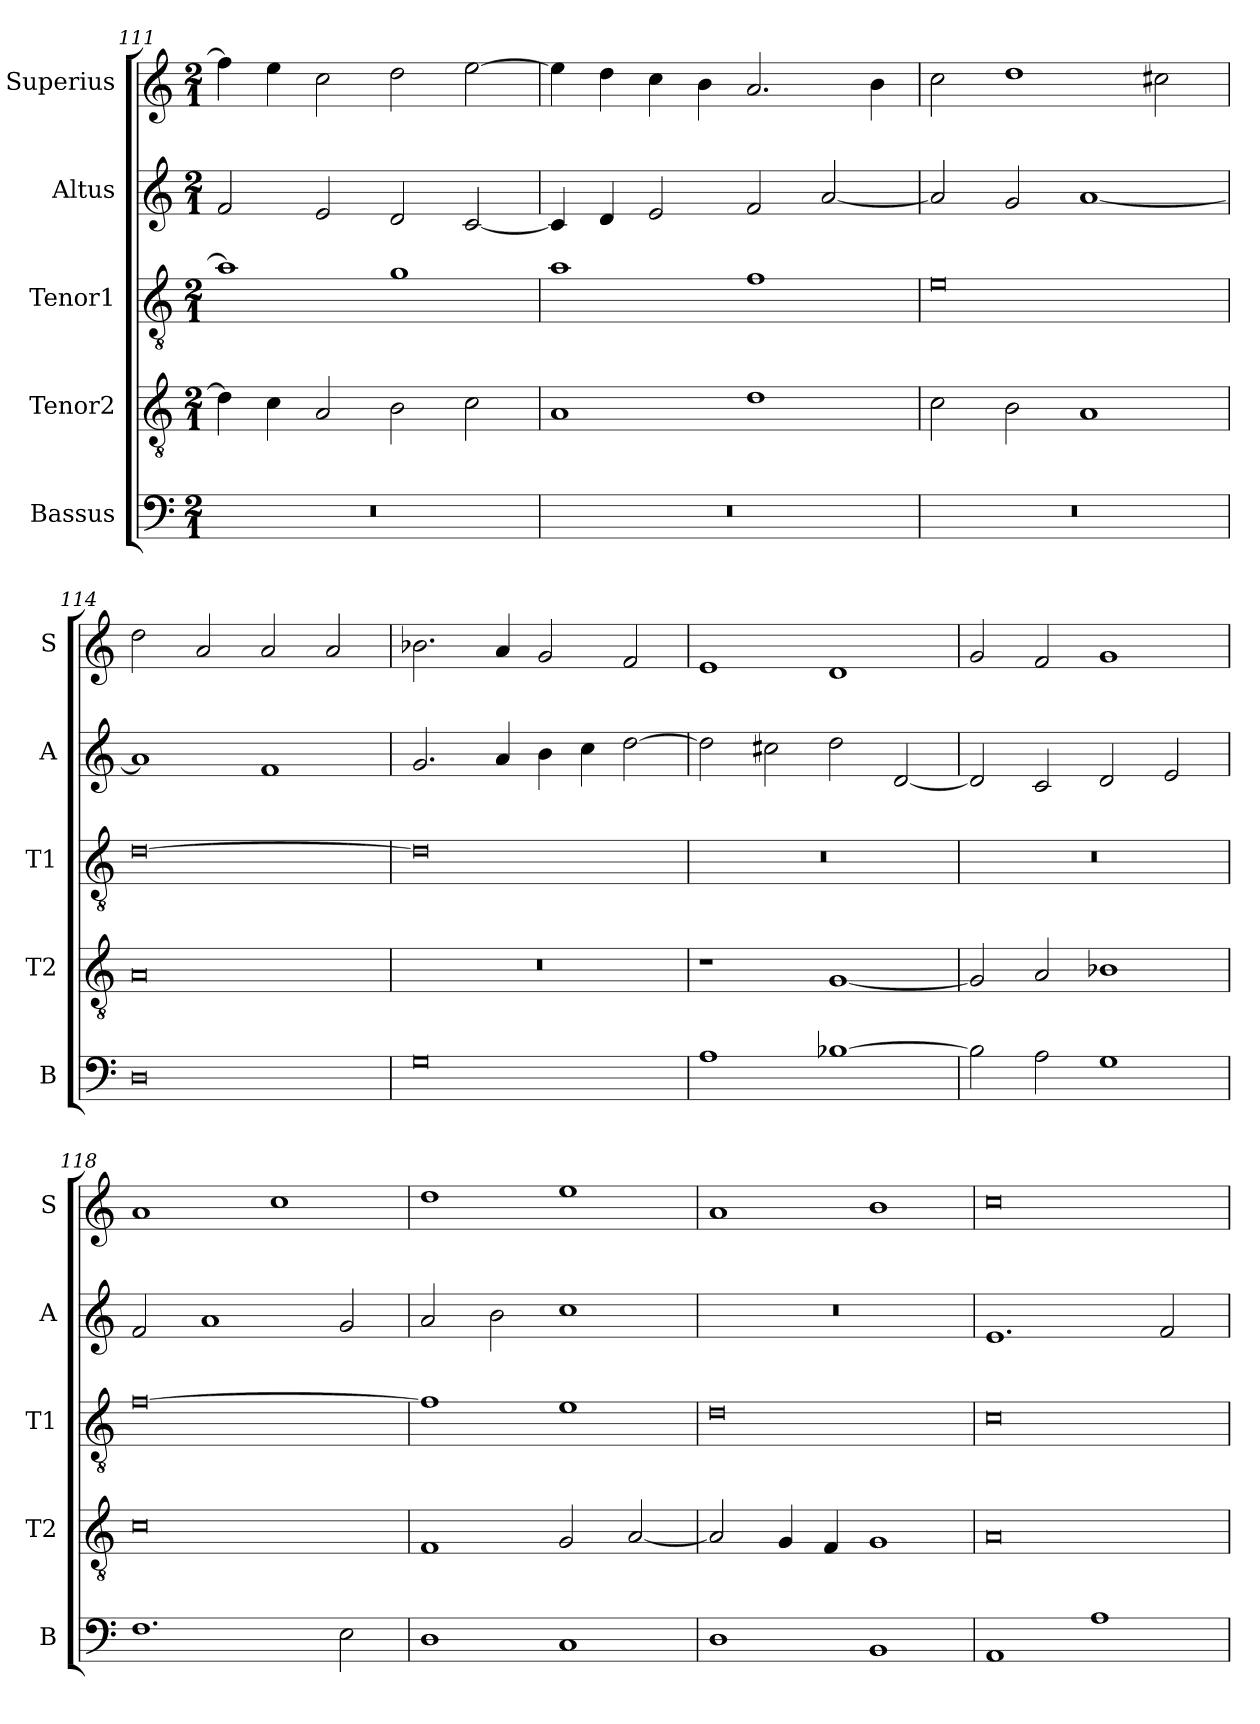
**kern	**kern	**kern	**kern	**kern
*part5	*part4	*part3	*part2	*part1
*staff5	*staff4	*staff3	*staff2	*staff1
*I"Bassus	*I"Tenor2	*I"Tenor1	*I"Altus	*I"Superius
*I'B	*I'T2	*I'T1	*I'A	*I'S
*clefF4	*clefGv2	*clefGv2	*clefG2	*clefG2
*k[]	*k[]	*k[]	*k[]	*k[]
*M2/1	*M2/1	*M2/1	*M2/1	*M2/1
=111	=111	=111	=111	=111
0r	4d\]	1a]	2f/	4ff\]
.	4c\	.	.	4ee\
.	2A/	.	2e/	2cc\
.	2B\	1g	2d/	2dd\
.	2c\	.	[2c/	[2ee\
=112	=112	=112	=112	=112
0r	1A	1a	4c/]	4ee\]
.	.	.	4d/	4dd\
.	.	.	2e/	4cc\
.	.	.	.	4b\
.	1d	1f	2f/	2.a/
.	.	.	[2a/	.
.	.	.	.	4b\
=113	=113	=113	=113	=113
0r	2c\	0e	2a/]	2cc\
.	2B\	.	2g/	1dd
.	1A	.	[1a	.
.	.	.	.	2cc#X\
=114	=114	=114	=114	=114
0D	0A	[0d	1a]	2dd\
.	.	.	.	2a/
.	.	.	1f	2a/
.	.	.	.	2a/
=115	=115	=115	=115	=115
0G	0r	0d]	2.g/	2.b-X\
.	.	.	4a/	4a/
.	.	.	4b\	2g/
.	.	.	4cc\	.
.	.	.	[2dd\	2f/
=116	=116	=116	=116	=116
1A	1r	0r	2dd\]	1e
.	.	.	2cc#X\	.
[1B-X	[1G	.	2dd\	1d
.	.	.	[2d/	.
=117	=117	=117	=117	=117
2B-\]	2G/]	0r	2d/]	2g/
2A\	2A/	.	2c/	2f/
1G	1B-X	.	2d/	1g
.	.	.	2e/	.
=118	=118	=118	=118	=118
1.F	0c	[0f	2f/	1a
.	.	.	1a	.
.	.	.	.	1cc
2E\	.	.	2g/	.
=119	=119	=119	=119	=119
1D	1F	1f]	2a/	1dd
.	.	.	2b\	.
1C	2G/	1e	1cc	1ee
.	[2A/	.	.	.
=120	=120	=120	=120	=120
1D	2A/]	0d	0r	1a
.	4G/	.	.	.
.	4F/	.	.	.
1BB	1G	.	.	1b
=121	=121	=121	=121	=121
1AA	0A	0c	1.e	0cc
1A	.	.	.	.
.	.	.	2f/	.
=	=	=	=	=
*-	*-	*-	*-	*-
